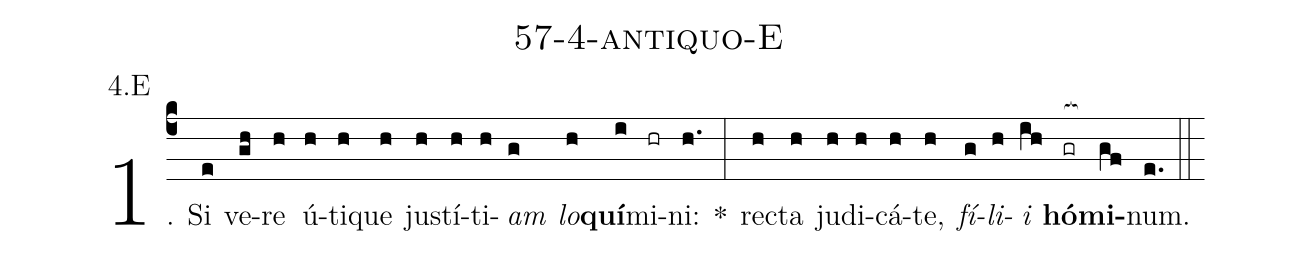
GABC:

name: 57-4-antiquo-E;
annotation: 4.E;
%%
(c4)1. Si(e) ve(gh)re(h) ú(h)ti(h)que(h) jus(h)tí(h)ti(h)<i>am</i>(g) <i>lo</i>(h)<b>quí</b>(i)mi(hr)ni:(h.) *(:) rec(h)ta(h) ju(h)di(h)cá(h)te,(h) <i>fí</i>(g)<i>li</i>(h)<i>i</i>(ih) <b>hó</b>(gr[ocb:1{])<b>mi</b>(gf[ocb:0}])num.(e.) (::)
